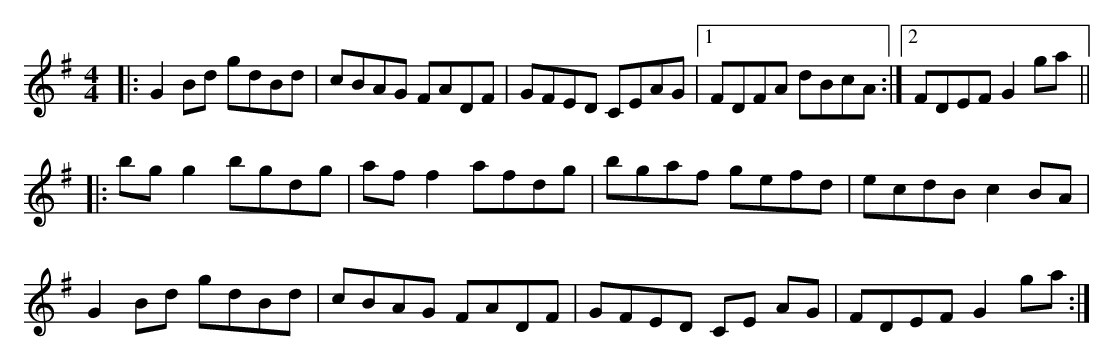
X:1
M:4/4
K:G
|:G2 Bd gdBd|cBAG FADF|GFED CEAG|1 FDFA dBcA:|2 FDEF G2 ga||
|:bg g2 bgdg|af f2 afdg|bgaf gefd|ecdB c2BA|
G2 Bd gdBd|cBAG FADF|GFED CE AG|FDEF G2ga:|
